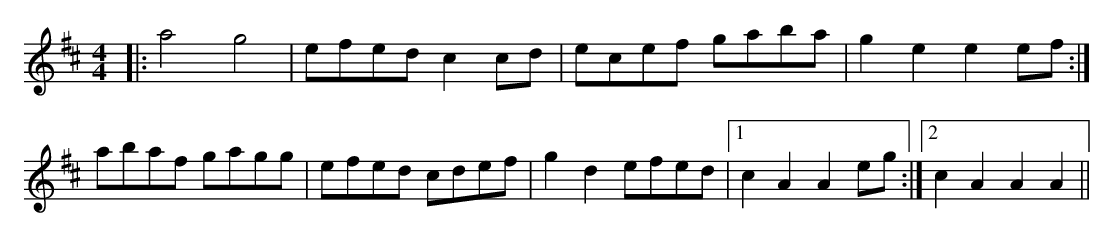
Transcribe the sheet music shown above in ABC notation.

X:1
M:4/4
K:D
|:a4g4|efed c2 cd|ecef gaba|g2e2 e2 ef:|
abaf gagg|efed cdef|g2 d2 efed|1 c2A2A2 eg:|2 c2A2A2 A2||
